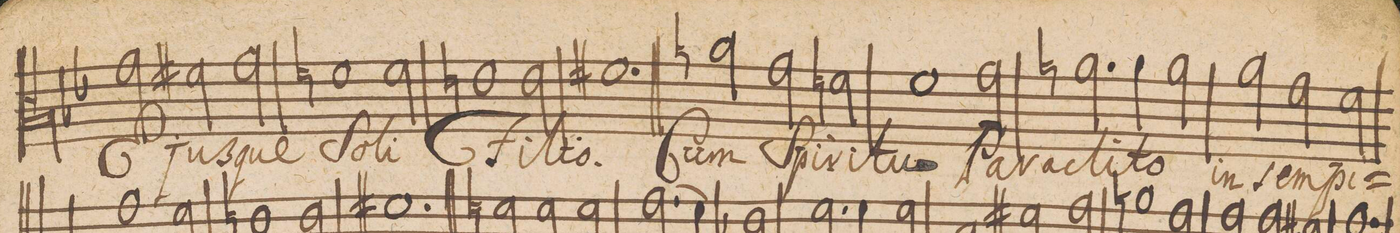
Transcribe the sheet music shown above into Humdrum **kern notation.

**kern	**text
*I"Alto	*
*clefC3	*
*k[b-e-]	*
*M3/2	*
2g\	E-
2f#X\	-jus-
2g\	-que
=71	=71
1fn	So-
2f\	-li
=72	=72
1en	Fi-
2e\	-li-
=73	=73
1.f#X	-o.
=74||	=74||
2an\	Cum
2g\	Spi-
2fn\	-ri-
=75	=75
1f	-tu
2g\	Pa-
=76	=76
2.an\	-ra-
4a\	-cli-
2a\	-to
=77	=77
2a\	in
2g\	sem-
2f\	-pi-
=78	=78
*-	*-
